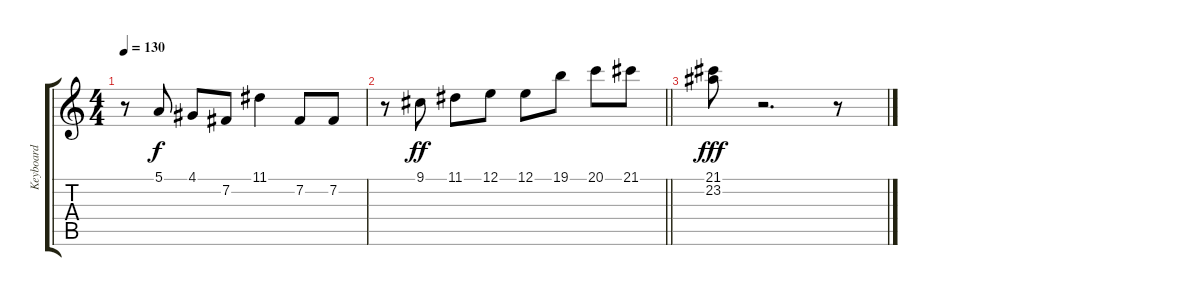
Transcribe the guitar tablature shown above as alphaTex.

\track ("Keyboard" "Keyboard") {instrument stringensemble2}
\staff {score tabs}
\tuning (E4 B3 G3 D3 A2 E2) {hide}
\ts (4 4)
\tempo 130
\clef g2
\ks c
r.8{dy f instrument sopranosax} 5.1.8 4.1.8 7.2.8 11.1.4 7.2.8 7.2.8 |
\barLineRight lightlight
r.8 9.1.8{dy ff instrument sopranosax} 11.1.8 12.1.8 12.1.8 19.1.8 20.1.8 21.1.8 |
(21.1 23.2).8{dy fff} r.2{d} r.8
